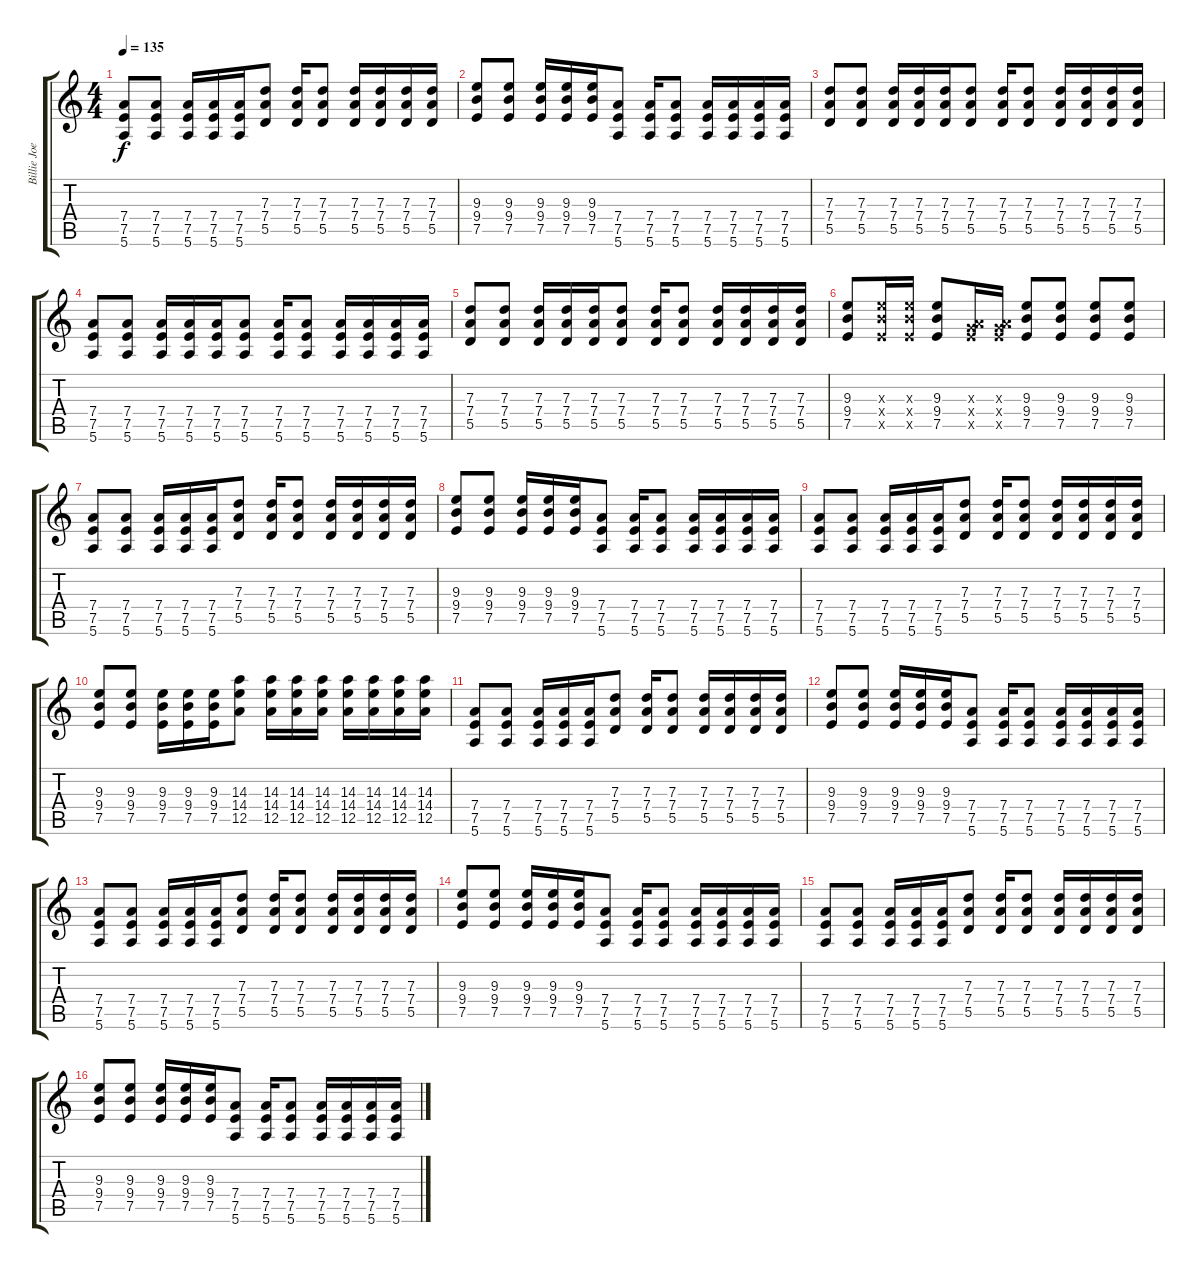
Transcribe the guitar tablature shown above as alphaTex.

\track ("Billie Joe" "Billie Joe") {instrument distortionguitar}
\staff {score tabs}
\tuning (E4 B3 G3 D3 A2 E2) {hide}
\ts (4 4)
\tempo 135
\clef g2
\ks c
(7.4 7.5 5.6).8{dy f} (7.4 7.5 5.6).8 (7.4 7.5 5.6).16 (7.4 7.5 5.6).16 (7.4 7.5 5.6).16 (7.3 7.4 5.5).8 (7.3 7.4 5.5).16 (7.3 7.4 5.5).8 (7.3 7.4 5.5).16 (7.3 7.4 5.5).16 (7.3 7.4 5.5).16 (7.3 7.4 5.5).16 |
(9.3 9.4 7.5).8 (9.3 9.4 7.5).8 (9.3 9.4 7.5).16 (9.3 9.4 7.5).16 (9.3 9.4 7.5).16 (7.4 7.5 5.6).8 (7.4 7.5 5.6).16 (7.4 7.5 5.6).8 (7.4 7.5 5.6).16 (7.4 7.5 5.6).16 (7.4 7.5 5.6).16 (7.4 7.5 5.6).16 |
(7.3 7.4 5.5).8 (7.3 7.4 5.5).8 (7.3 7.4 5.5).16 (7.3 7.4 5.5).16 (7.3 7.4 5.5).16 (7.3 7.4 5.5).8 (7.3 7.4 5.5).16 (7.3 7.4 5.5).8 (7.3 7.4 5.5).16 (7.3 7.4 5.5).16 (7.3 7.4 5.5).16 (7.3 7.4 5.5).16 |
(7.4 7.5 5.6).8 (7.4 7.5 5.6).8 (7.4 7.5 5.6).16 (7.4 7.5 5.6).16 (7.4 7.5 5.6).16 (7.4 7.5 5.6).8 (7.4 7.5 5.6).16 (7.4 7.5 5.6).8 (7.4 7.5 5.6).16 (7.4 7.5 5.6).16 (7.4 7.5 5.6).16 (7.4 7.5 5.6).16 |
(7.3 7.4 5.5).8 (7.3 7.4 5.5).8 (7.3 7.4 5.5).16 (7.3 7.4 5.5).16 (7.3 7.4 5.5).16 (7.3 7.4 5.5).8 (7.3 7.4 5.5).16 (7.3 7.4 5.5).8 (7.3 7.4 5.5).16 (7.3 7.4 5.5).16 (7.3 7.4 5.5).16 (7.3 7.4 5.5).16 |
(9.3 9.4 7.5).8 (9.3{x} 9.4{x} 7.5{x}).16 (9.3{x} 9.4{x} 7.5{x}).16 (9.3 9.4 7.5).8 (0.3{x} 7.4{x} 7.5{x}).16 (0.3{x} 7.4{x} 7.5{x}).16 (9.3 9.4 7.5).8 (9.3 9.4 7.5).8 (9.3 9.4 7.5).8 (9.3 9.4 7.5).8 |
(7.4 7.5 5.6).8 (7.4 7.5 5.6).8 (7.4 7.5 5.6).16 (7.4 7.5 5.6).16 (7.4 7.5 5.6).16 (7.3 7.4 5.5).8 (7.3 7.4 5.5).16 (7.3 7.4 5.5).8 (7.3 7.4 5.5).16 (7.3 7.4 5.5).16 (7.3 7.4 5.5).16 (7.3 7.4 5.5).16 |
(9.3 9.4 7.5).8 (9.3 9.4 7.5).8 (9.3 9.4 7.5).16 (9.3 9.4 7.5).16 (9.3 9.4 7.5).16 (7.4 7.5 5.6).8 (7.4 7.5 5.6).16 (7.4 7.5 5.6).8 (7.4 7.5 5.6).16 (7.4 7.5 5.6).16 (7.4 7.5 5.6).16 (7.4 7.5 5.6).16 |
(7.4 7.5 5.6).8 (7.4 7.5 5.6).8 (7.4 7.5 5.6).16 (7.4 7.5 5.6).16 (7.4 7.5 5.6).16 (7.3 7.4 5.5).8 (7.3 7.4 5.5).16 (7.3 7.4 5.5).8 (7.3 7.4 5.5).16 (7.3 7.4 5.5).16 (7.3 7.4 5.5).16 (7.3 7.4 5.5).16 |
(9.3 9.4 7.5).8 (9.3 9.4 7.5).8 (9.3 9.4 7.5).16 (9.3 9.4 7.5).16 (9.3 9.4 7.5).16 (14.3 14.4 12.5).8 (14.3 14.4 12.5).16 (14.3 14.4 12.5).16 (14.3 14.4 12.5).16 (14.3 14.4 12.5).16 (14.3 14.4 12.5).16 (14.3 14.4 12.5).16 (14.3 14.4 12.5).16 |
(7.4 7.5 5.6).8 (7.4 7.5 5.6).8 (7.4 7.5 5.6).16 (7.4 7.5 5.6).16 (7.4 7.5 5.6).16 (7.3 7.4 5.5).8 (7.3 7.4 5.5).16 (7.3 7.4 5.5).8 (7.3 7.4 5.5).16 (7.3 7.4 5.5).16 (7.3 7.4 5.5).16 (7.3 7.4 5.5).16 |
(9.3 9.4 7.5).8 (9.3 9.4 7.5).8 (9.3 9.4 7.5).16 (9.3 9.4 7.5).16 (9.3 9.4 7.5).16 (7.4 7.5 5.6).8 (7.4 7.5 5.6).16 (7.4 7.5 5.6).8 (7.4 7.5 5.6).16 (7.4 7.5 5.6).16 (7.4 7.5 5.6).16 (7.4 7.5 5.6).16 |
(7.4 7.5 5.6).8 (7.4 7.5 5.6).8 (7.4 7.5 5.6).16 (7.4 7.5 5.6).16 (7.4 7.5 5.6).16 (7.3 7.4 5.5).8 (7.3 7.4 5.5).16 (7.3 7.4 5.5).8 (7.3 7.4 5.5).16 (7.3 7.4 5.5).16 (7.3 7.4 5.5).16 (7.3 7.4 5.5).16 |
(9.3 9.4 7.5).8 (9.3 9.4 7.5).8 (9.3 9.4 7.5).16 (9.3 9.4 7.5).16 (9.3 9.4 7.5).16 (7.4 7.5 5.6).8 (7.4 7.5 5.6).16 (7.4 7.5 5.6).8 (7.4 7.5 5.6).16 (7.4 7.5 5.6).16 (7.4 7.5 5.6).16 (7.4 7.5 5.6).16 |
(7.4 7.5 5.6).8 (7.4 7.5 5.6).8 (7.4 7.5 5.6).16 (7.4 7.5 5.6).16 (7.4 7.5 5.6).16 (7.3 7.4 5.5).8 (7.3 7.4 5.5).16 (7.3 7.4 5.5).8 (7.3 7.4 5.5).16 (7.3 7.4 5.5).16 (7.3 7.4 5.5).16 (7.3 7.4 5.5).16 |
(9.3 9.4 7.5).8 (9.3 9.4 7.5).8 (9.3 9.4 7.5).16 (9.3 9.4 7.5).16 (9.3 9.4 7.5).16 (7.4 7.5 5.6).8 (7.4 7.5 5.6).16 (7.4 7.5 5.6).8 (7.4 7.5 5.6).16 (7.4 7.5 5.6).16 (7.4 7.5 5.6).16 (7.4 7.5 5.6).16
